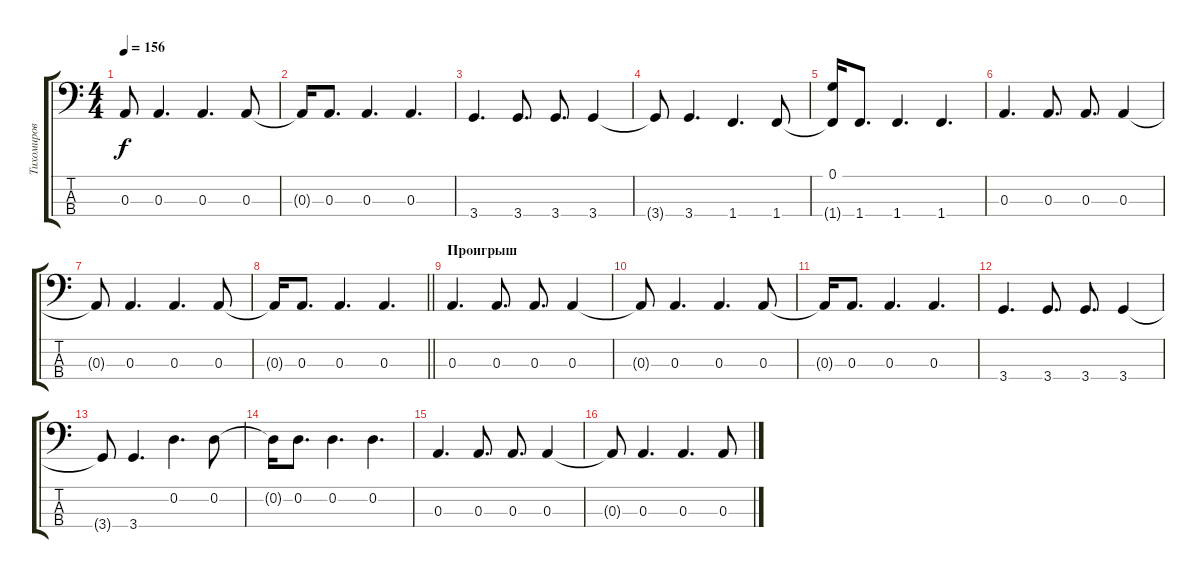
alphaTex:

\track ("Тихомиров (Бас)" "Тихомиров ") {instrument electricbassfinger}
\staff {score tabs}
\tuning (G2 D2 A1 E1) {hide}
\ts (4 4)
\tempo 156
\clef f4
\ks c
0.3{t}.8{dy f} 0.3.4{d} 0.3.4{d} 0.3.8 |
0.3{t}.16 0.3.8{d} 0.3.4{d} 0.3.4{d} |
3.4.4{d} 3.4.8{d} 3.4.8{d} 3.4.4 |
3.4{t}.8 3.4.4{d} 1.4.4{d} 1.4.8 |
(0.1 1.4{t}).16 1.4.8{d} 1.4.4{d} 1.4.4{d} |
0.3.4{d} 0.3.8{d} 0.3.8{d} 0.3.4 |
0.3{t}.8 0.3.4{d} 0.3.4{d} 0.3.8 |
\barLineRight lightlight
0.3{t}.16 0.3.8{d} 0.3.4{d} 0.3.4{d} |
\section ("" "Проигрыш")
0.3.4{d} 0.3.8{d} 0.3.8{d} 0.3.4 |
0.3{t}.8 0.3.4{d} 0.3.4{d} 0.3.8 |
0.3{t}.16 0.3.8{d} 0.3.4{d} 0.3.4{d} |
3.4.4{d} 3.4.8{d} 3.4.8{d} 3.4.4 |
3.4{t}.8 3.4.4{d} 0.2.4{d} 0.2.8 |
0.2{t}.16 0.2.8{d} 0.2.4{d} 0.2.4{d} |
0.3.4{d} 0.3.8{d} 0.3.8{d} 0.3.4 |
0.3{t}.8 0.3.4{d} 0.3.4{d} 0.3.8
